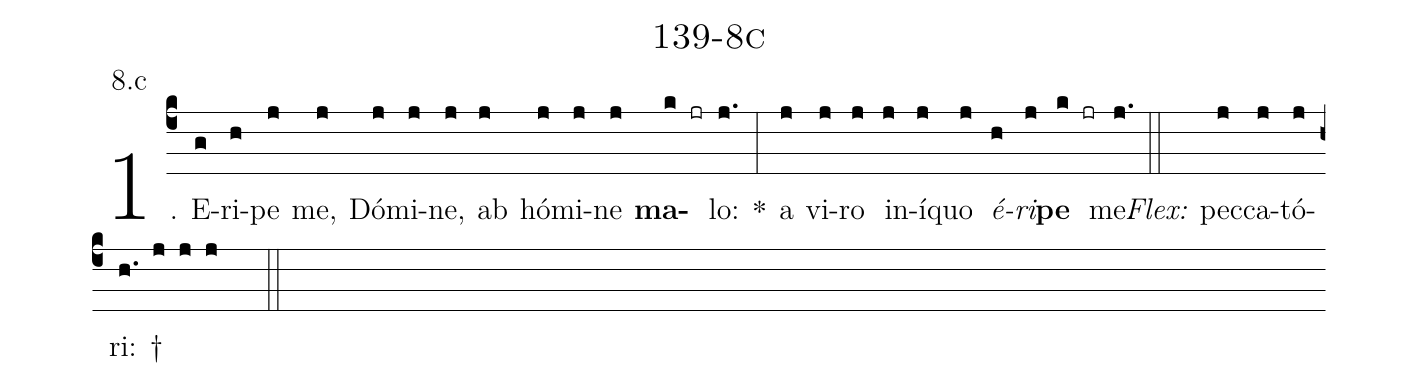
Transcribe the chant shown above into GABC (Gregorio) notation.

name: 139-8c;
annotation: 8.c;
%%
(c4)1. E(g)ri(h)pe(j) me,(j) Dó(j)mi(j)ne,(j) ab(j) hó(j)mi(j)ne(j) <b>ma</b>(k jr)lo:(j.) *(:) a(j) vi(j)ro(j) in(j)í(j)quo(j) <i>é</i>(h)<i>ri</i>(j)<b>pe</b>(k jr) me.(j.) (::)
<i>Flex:</i>()  pec(j)ca(j)tó(j)ri: †(h. j j j  ::)
